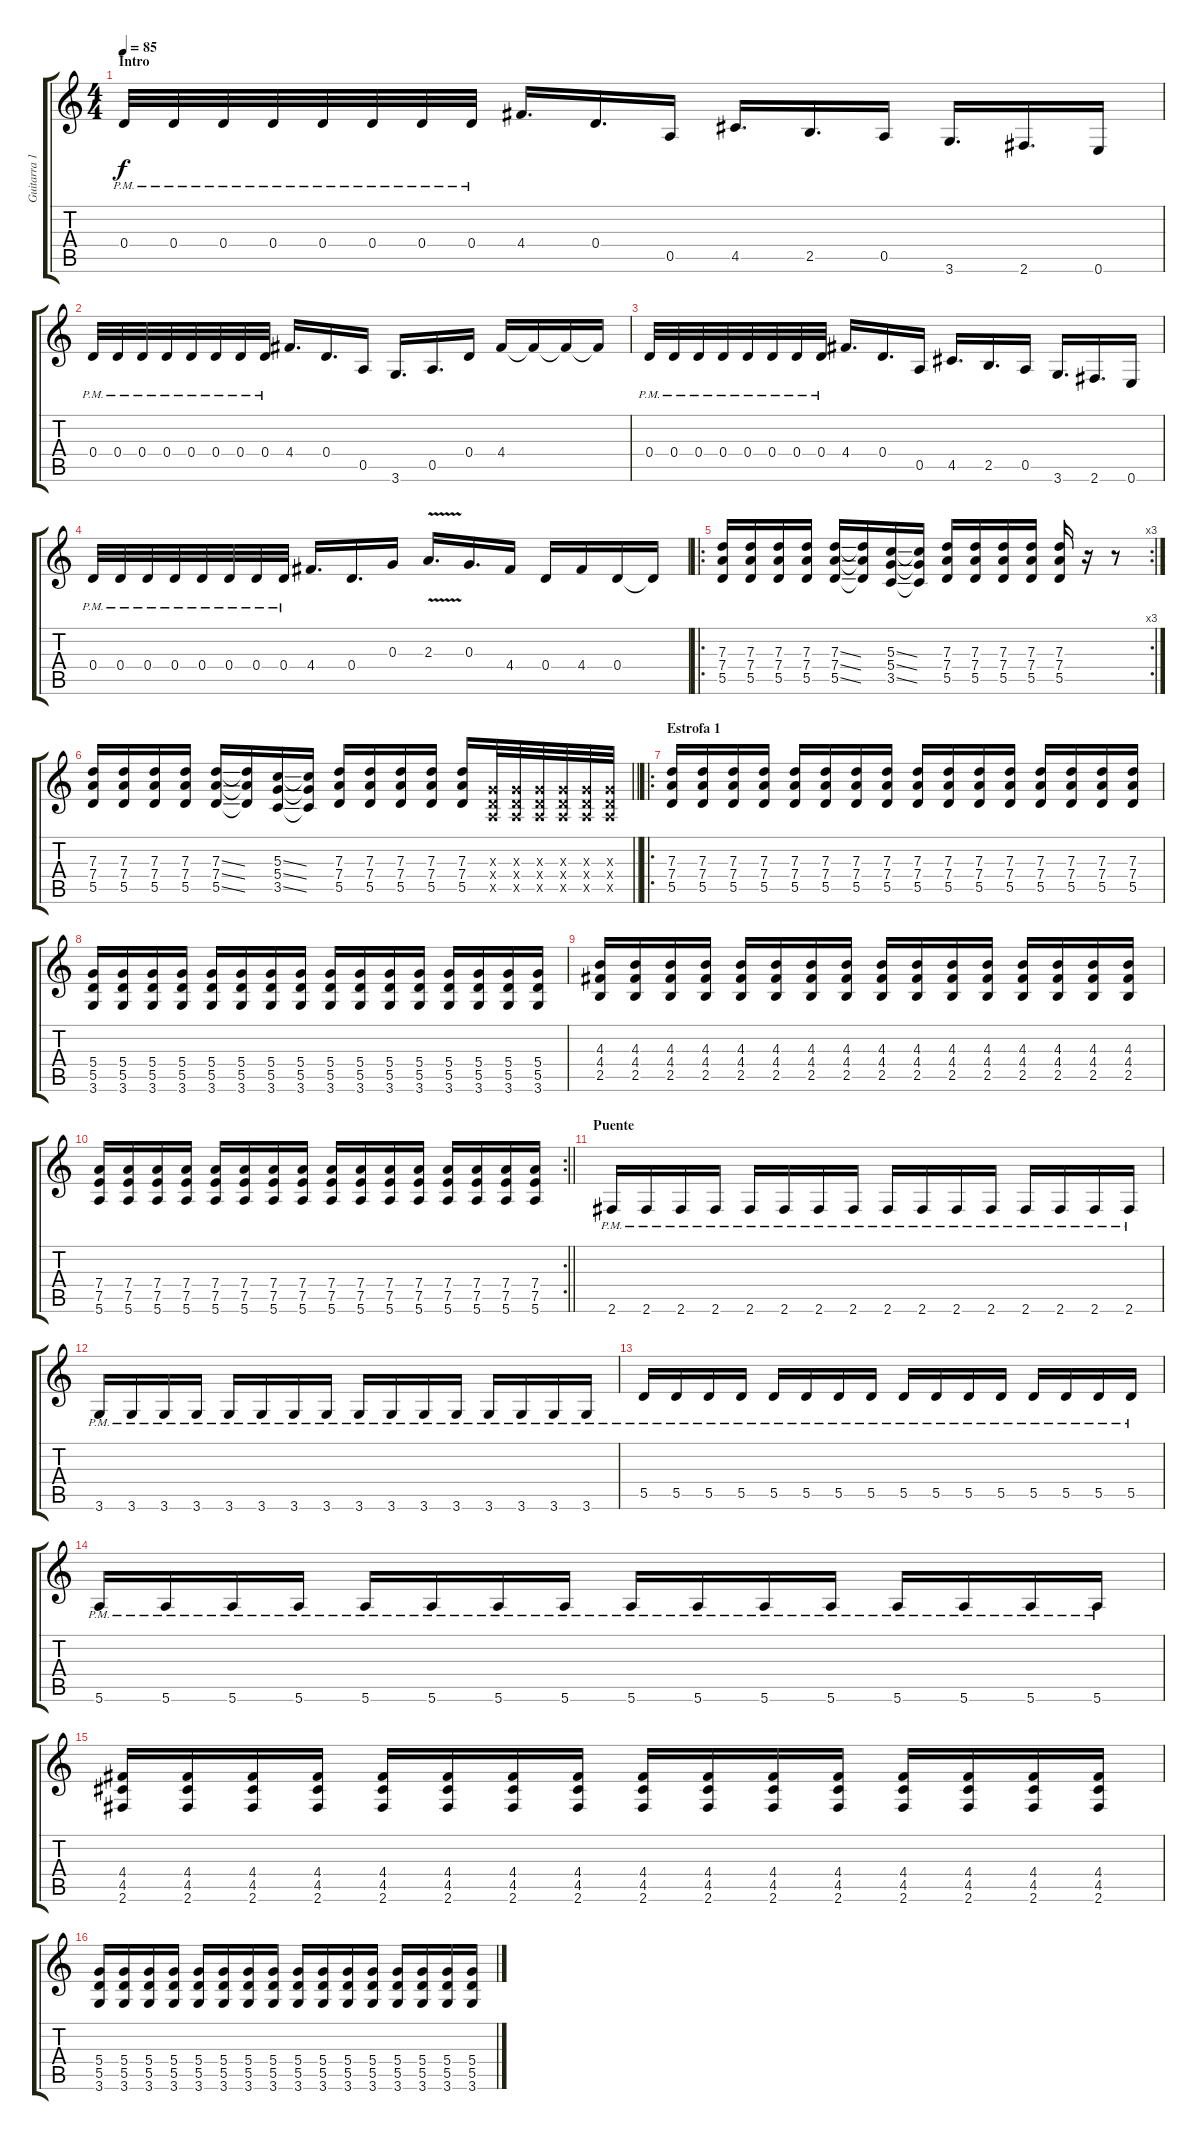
\track ("Guitarra 1" "Guitarra 1") {instrument distortionguitar}
\staff {score tabs}
\tuning (E4 B3 G3 D3 A2 E2) {hide}
\ts (4 4)
\section ("" "Intro")
\tempo 85
\clef g2
\ks c
0.4{pm}.32{dy f instrument distortionguitar} 0.4{pm}.32 0.4{pm}.32 0.4{pm}.32 0.4{pm}.32 0.4{pm}.32 0.4{pm}.32 0.4{pm}.32 4.4.16{d} 0.4.16{d} 0.5.16 4.5.16{d} 2.5.16{d} 0.5.16 3.6.16{d} 2.6.16{d} 0.6.16 |
0.4{pm}.32 0.4{pm}.32 0.4{pm}.32 0.4{pm}.32 0.4{pm}.32 0.4{pm}.32 0.4{pm}.32 0.4{pm}.32 4.4.16{d} 0.4.16{d} 0.5.16 3.6.16{d} 0.5.16{d} 0.4.16 4.4.16 4.4{t}.16 4.4{t}.16 4.4{t}.16 |
0.4{pm}.32 0.4{pm}.32 0.4{pm}.32 0.4{pm}.32 0.4{pm}.32 0.4{pm}.32 0.4{pm}.32 0.4{pm}.32 4.4.16{d} 0.4.16{d} 0.5.16 4.5.16{d} 2.5.16{d} 0.5.16 3.6.16{d} 2.6.16{d} 0.6.16 |
0.4{pm}.32 0.4{pm}.32 0.4{pm}.32 0.4{pm}.32 0.4{pm}.32 0.4{pm}.32 0.4{pm}.32 0.4{pm}.32 4.4.16{d} 0.4.16{d} 0.3.16 2.3{v}.16{d} 0.3.16{d} 4.4.16 0.4.16 4.4.16 0.4.16 0.4{t}.16 |
\ro
\rc 3
(7.3 7.4 5.5).16 (7.3 7.4 5.5).16 (7.3 7.4 5.5).16 (7.3 7.4 5.5).16 (7.3{ss} 7.4{ss} 5.5{ss}).16 (7.3{t} 7.4{t} 5.5{t}).16 (5.3{ss} 5.4{ss} 3.5{ss}).16 (5.3{t} 5.4{t} 3.5{t}).16 (7.3 7.4 5.5).16 (7.3 7.4 5.5).16 (7.3 7.4 5.5).16 (7.3 7.4 5.5).16 (7.3 7.4 5.5).16 r.16 r.8 |
\barLineRight lightlight
(7.3 7.4 5.5).16 (7.3 7.4 5.5).16 (7.3 7.4 5.5).16 (7.3 7.4 5.5).16 (7.3{ss} 7.4{ss} 5.5{ss}).16 (7.3{t} 7.4{t} 5.5{t}).16 (5.3{ss} 5.4{ss} 3.5{ss}).16 (5.3{t} 5.4{t} 3.5{t}).16 (7.3 7.4 5.5).16 (7.3 7.4 5.5).16 (7.3 7.4 5.5).16 (7.3 7.4 5.5).16 (7.3 7.4 5.5).16 (0.3{x} 0.4{x} 0.5{x}).32 (0.3{x} 0.4{x} 0.5{x}).32 (0.3{x} 0.4{x} 0.5{x}).32 (0.3{x} 0.4{x} 0.5{x}).32 (0.3{x} 0.4{x} 0.5{x}).32 (0.3{x} 0.4{x} 0.5{x}).32 |
\ro
\section ("" "Estrofa 1")
(7.3 7.4 5.5).16 (7.3 7.4 5.5).16 (7.3 7.4 5.5).16 (7.3 7.4 5.5).16 (7.3 7.4 5.5).16 (7.3 7.4 5.5).16 (7.3 7.4 5.5).16 (7.3 7.4 5.5).16 (7.3 7.4 5.5).16 (7.3 7.4 5.5).16 (7.3 7.4 5.5).16 (7.3 7.4 5.5).16 (7.3 7.4 5.5).16 (7.3 7.4 5.5).16 (7.3 7.4 5.5).16 (7.3 7.4 5.5).16 |
(5.4 5.5 3.6).16 (5.4 5.5 3.6).16 (5.4 5.5 3.6).16 (5.4 5.5 3.6).16 (5.4 5.5 3.6).16 (5.4 5.5 3.6).16 (5.4 5.5 3.6).16 (5.4 5.5 3.6).16 (5.4 5.5 3.6).16 (5.4 5.5 3.6).16 (5.4 5.5 3.6).16 (5.4 5.5 3.6).16 (5.4 5.5 3.6).16 (5.4 5.5 3.6).16 (5.4 5.5 3.6).16 (5.4 5.5 3.6).16 |
(4.3 4.4 2.5).16 (4.3 4.4 2.5).16 (4.3 4.4 2.5).16 (4.3 4.4 2.5).16 (4.3 4.4 2.5).16 (4.3 4.4 2.5).16 (4.3 4.4 2.5).16 (4.3 4.4 2.5).16 (4.3 4.4 2.5).16 (4.3 4.4 2.5).16 (4.3 4.4 2.5).16 (4.3 4.4 2.5).16 (4.3 4.4 2.5).16 (4.3 4.4 2.5).16 (4.3 4.4 2.5).16 (4.3 4.4 2.5).16 |
\rc 2
\barLineRight lightlight
(7.4 7.5 5.6).16 (7.4 7.5 5.6).16 (7.4 7.5 5.6).16 (7.4 7.5 5.6).16 (7.4 7.5 5.6).16 (7.4 7.5 5.6).16 (7.4 7.5 5.6).16 (7.4 7.5 5.6).16 (7.4 7.5 5.6).16 (7.4 7.5 5.6).16 (7.4 7.5 5.6).16 (7.4 7.5 5.6).16 (7.4 7.5 5.6).16 (7.4 7.5 5.6).16 (7.4 7.5 5.6).16 (7.4 7.5 5.6).16 |
\section ("" "Puente")
2.6{pm}.16 2.6{pm}.16 2.6{pm}.16 2.6{pm}.16 2.6{pm}.16 2.6{pm}.16 2.6{pm}.16 2.6{pm}.16 2.6{pm}.16 2.6{pm}.16 2.6{pm}.16 2.6{pm}.16 2.6{pm}.16 2.6{pm}.16 2.6{pm}.16 2.6{pm}.16 |
3.6{pm}.16 3.6{pm}.16 3.6{pm}.16 3.6{pm}.16 3.6{pm}.16 3.6{pm}.16 3.6{pm}.16 3.6{pm}.16 3.6{pm}.16 3.6{pm}.16 3.6{pm}.16 3.6{pm}.16 3.6{pm}.16 3.6{pm}.16 3.6{pm}.16 3.6{pm}.16 |
5.5{pm}.16 5.5{pm}.16 5.5{pm}.16 5.5{pm}.16 5.5{pm}.16 5.5{pm}.16 5.5{pm}.16 5.5{pm}.16 5.5{pm}.16 5.5{pm}.16 5.5{pm}.16 5.5{pm}.16 5.5{pm}.16 5.5{pm}.16 5.5{pm}.16 5.5{pm}.16 |
5.6{pm}.16 5.6{pm}.16 5.6{pm}.16 5.6{pm}.16 5.6{pm}.16 5.6{pm}.16 5.6{pm}.16 5.6{pm}.16 5.6{pm}.16 5.6{pm}.16 5.6{pm}.16 5.6{pm}.16 5.6{pm}.16 5.6{pm}.16 5.6{pm}.16 5.6{pm}.16 |
(4.4 4.5 2.6).16 (4.4 4.5 2.6).16 (4.4 4.5 2.6).16 (4.4 4.5 2.6).16 (4.4 4.5 2.6).16 (4.4 4.5 2.6).16 (4.4 4.5 2.6).16 (4.4 4.5 2.6).16 (4.4 4.5 2.6).16 (4.4 4.5 2.6).16 (4.4 4.5 2.6).16 (4.4 4.5 2.6).16 (4.4 4.5 2.6).16 (4.4 4.5 2.6).16 (4.4 4.5 2.6).16 (4.4 4.5 2.6).16 |
(5.4 5.5 3.6).16 (5.4 5.5 3.6).16 (5.4 5.5 3.6).16 (5.4 5.5 3.6).16 (5.4 5.5 3.6).16 (5.4 5.5 3.6).16 (5.4 5.5 3.6).16 (5.4 5.5 3.6).16 (5.4 5.5 3.6).16 (5.4 5.5 3.6).16 (5.4 5.5 3.6).16 (5.4 5.5 3.6).16 (5.4 5.5 3.6).16 (5.4 5.5 3.6).16 (5.4 5.5 3.6).16 (5.4 5.5 3.6).16
